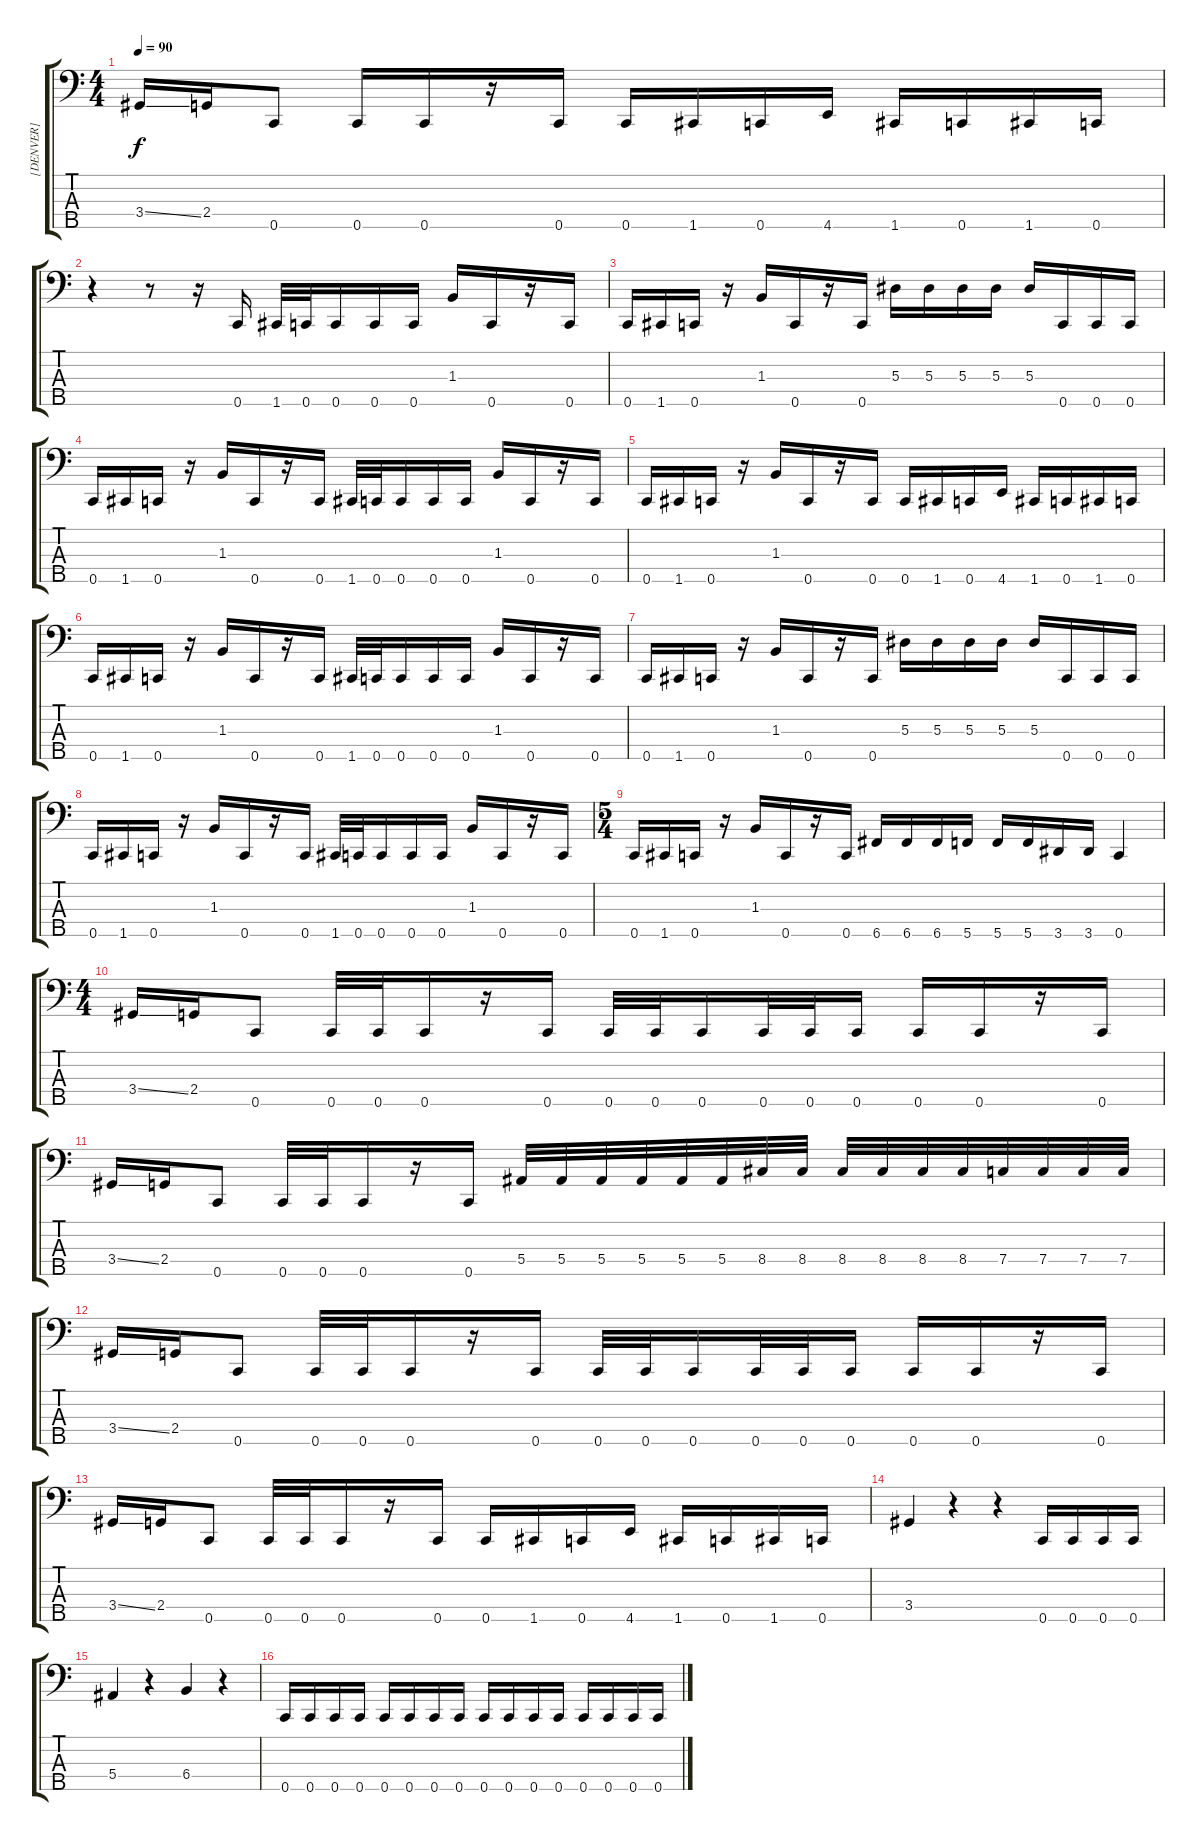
\track ("[DENVER]" "[DENVER]") {instrument electricbassfinger}
\staff {score tabs}
\tuning (Ab2 Eb2 Bb1 F1 C1) {hide}
\ts (4 4)
\tempo 90
\clef f4
\ks c
3.4{ss}.16{dy f} 2.4.16 0.5.8 0.5.16 0.5.16 r.16 0.5.16 0.5.16 1.5.16 0.5.16 4.5.16 1.5.16 0.5.16 1.5.16 0.5.16 |
r.4 r.8 r.16 0.5.16 1.5.32 0.5.32 0.5.16 0.5.16 0.5.16 1.3.16 0.5.16 r.16 0.5.16 |
0.5.16 1.5.16 0.5.16 r.16 1.3.16 0.5.16 r.16 0.5.16 5.3.16 5.3.16 5.3.16 5.3.16 5.3.16 0.5.16 0.5.16 0.5.16 |
0.5.16 1.5.16 0.5.16 r.16 1.3.16 0.5.16 r.16 0.5.16 1.5.32 0.5.32 0.5.16 0.5.16 0.5.16 1.3.16 0.5.16 r.16 0.5.16 |
0.5.16 1.5.16 0.5.16 r.16 1.3.16 0.5.16 r.16 0.5.16 0.5.16 1.5.16 0.5.16 4.5.16 1.5.16 0.5.16 1.5.16 0.5.16 |
0.5.16 1.5.16 0.5.16 r.16 1.3.16 0.5.16 r.16 0.5.16 1.5.32 0.5.32 0.5.16 0.5.16 0.5.16 1.3.16 0.5.16 r.16 0.5.16 |
0.5.16 1.5.16 0.5.16 r.16 1.3.16 0.5.16 r.16 0.5.16 5.3.16 5.3.16 5.3.16 5.3.16 5.3.16 0.5.16 0.5.16 0.5.16 |
0.5.16 1.5.16 0.5.16 r.16 1.3.16 0.5.16 r.16 0.5.16 1.5.32 0.5.32 0.5.16 0.5.16 0.5.16 1.3.16 0.5.16 r.16 0.5.16 |
\ts (5 4)
0.5.16 1.5.16 0.5.16 r.16 1.3.16 0.5.16 r.16 0.5.16 6.5.16 6.5.16 6.5.16 5.5.16 5.5.16 5.5.16 3.5.16 3.5.16 0.5.4 |
\ts (4 4)
3.4{ss}.16 2.4.16 0.5.8 0.5.32 0.5.32 0.5.16 r.16 0.5.16 0.5.32 0.5.32 0.5.16 0.5.32 0.5.32 0.5.16 0.5.16 0.5.16 r.16 0.5.16 |
3.4{ss}.16 2.4.16 0.5.8 0.5.32 0.5.32 0.5.16 r.16 0.5.16 5.4.32 5.4.32 5.4.32 5.4.32 5.4.32 5.4.32 8.4.32 8.4.32 8.4.32 8.4.32 8.4.32 8.4.32 7.4.32 7.4.32 7.4.32 7.4.32 |
3.4{ss}.16 2.4.16 0.5.8 0.5.32 0.5.32 0.5.16 r.16 0.5.16 0.5.32 0.5.32 0.5.16 0.5.32 0.5.32 0.5.16 0.5.16 0.5.16 r.16 0.5.16 |
3.4{ss}.16 2.4.16 0.5.8 0.5.32 0.5.32 0.5.16 r.16 0.5.16 0.5.16 1.5.16 0.5.16 4.5.16 1.5.16 0.5.16 1.5.16 0.5.16 |
3.4.4 r.4 r.4 0.5.16 0.5.16 0.5.16 0.5.16 |
5.4.4 r.4 6.4.4 r.4 |
0.5.16 0.5.16 0.5.16 0.5.16 0.5.16 0.5.16 0.5.16 0.5.16 0.5.16 0.5.16 0.5.16 0.5.16 0.5.16 0.5.16 0.5.16 0.5.16
